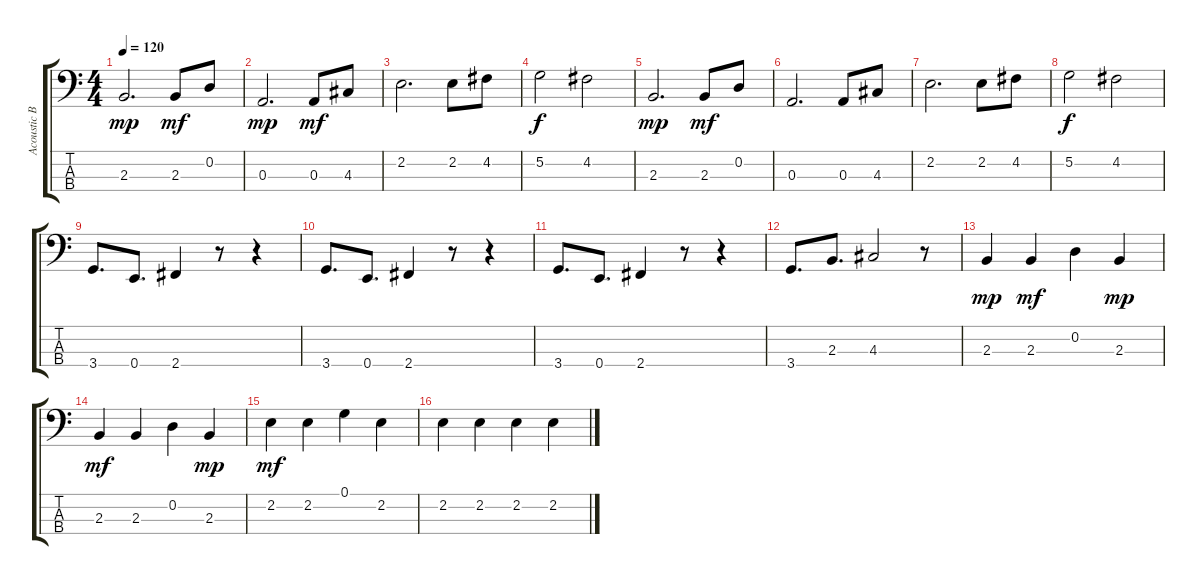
\track ("Acoustic Bass" "Acoustic B") {instrument acousticbass}
\staff {score tabs}
\tuning (G2 D2 A1 E1) {hide}
\ts (4 4)
\tempo 120
\clef f4
\ks c
2.3.2{d dy mp} 2.3.8{dy mf} 0.2.8 |
0.3.2{d dy mp} 0.3.8{dy mf} 4.3.8 |
2.2.2{d} 2.2.8 4.2.8 |
5.2.2{dy f} 4.2.2 |
2.3.2{d dy mp} 2.3.8{dy mf} 0.2.8 |
0.3.2{d} 0.3.8 4.3.8 |
2.2.2{d} 2.2.8 4.2.8 |
5.2.2{dy f} 4.2.2 |
3.4.8{d} 0.4.8{d} 2.4.4 r.8 r.4 |
3.4.8{d} 0.4.8{d} 2.4.4 r.8 r.4 |
3.4.8{d} 0.4.8{d} 2.4.4 r.8 r.4 |
3.4.8{d} 2.3.8{d} 4.3.2 r.8 |
2.3.4{dy mp} 2.3.4{dy mf} 0.2.4 2.3.4{dy mp} |
2.3.4{dy mf} 2.3.4 0.2.4 2.3.4{dy mp} |
2.2.4{dy mf} 2.2.4 0.1.4 2.2.4 |
2.2.4 2.2.4 2.2.4 2.2.4
